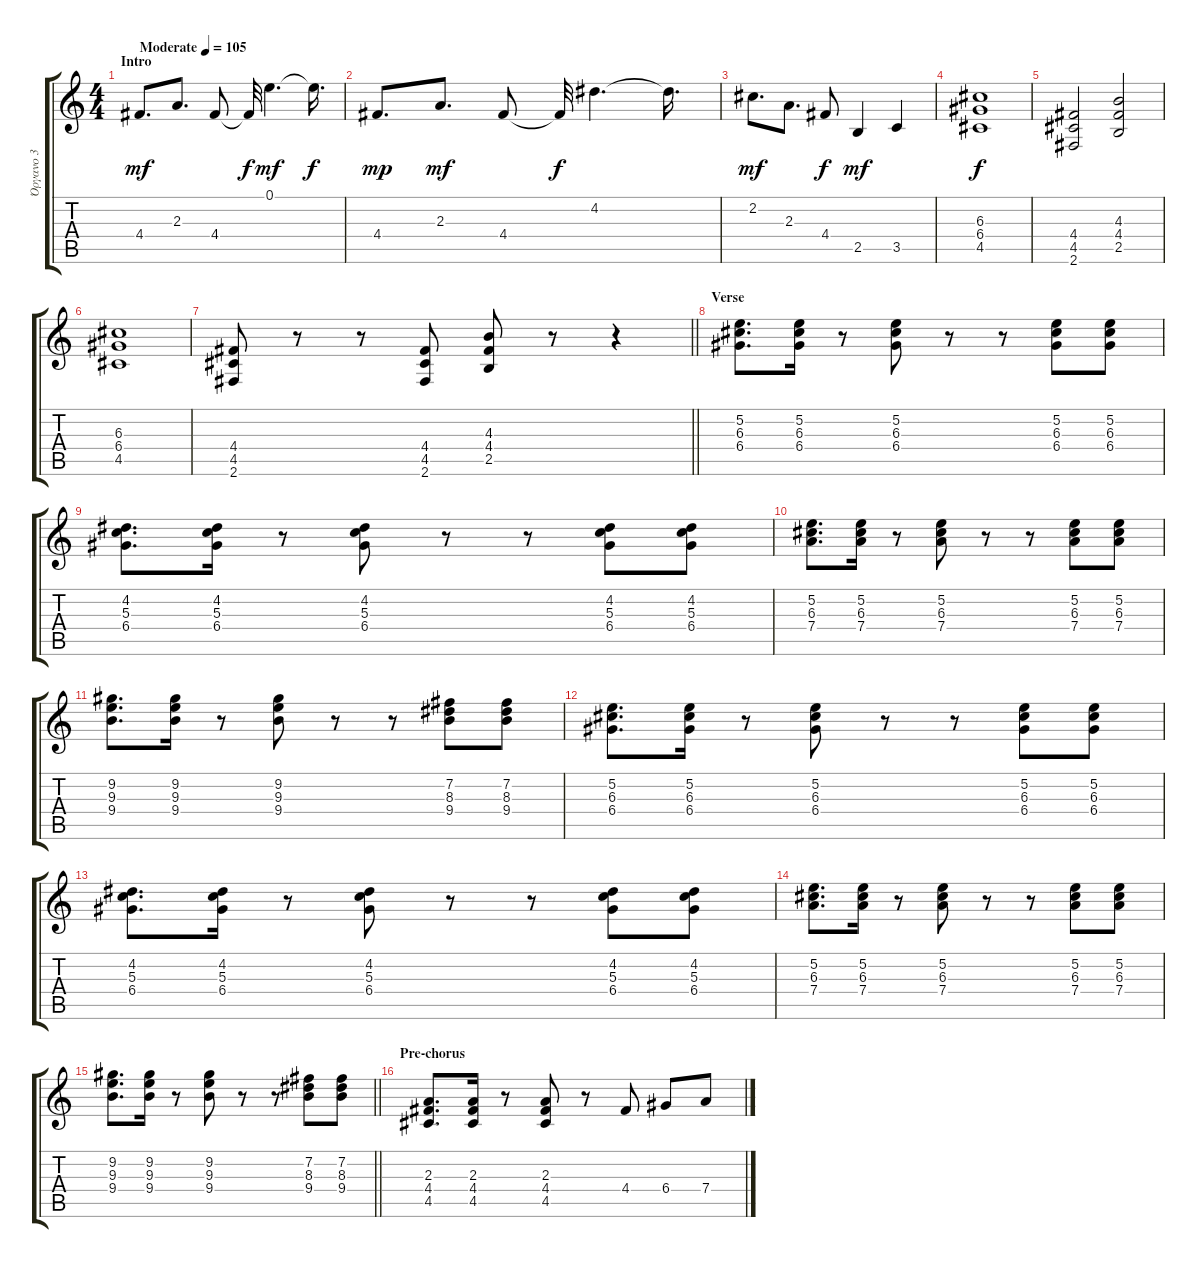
\track ("Όργανο 3" "Όργανο 3") {instrument overdrivenguitar}
\staff {score tabs}
\tuning (E4 B3 G3 D3 A2 E2) {hide}
\ts (4 4)
\section ("" "Intro")
\tempo (105 "Moderate")
\clef g2
\ks c
4.4.8{d dy mf instrument overdrivenguitar} 2.3.8{d} 4.4.8 4.4{t}.32{dy f} 0.1.4{d dy mf} 0.1{t}.16{d dy f} |
4.4.8{d dy mp} 2.3.8{d dy mf} 4.4.8 4.4{t}.32{dy f} 4.2.4{d} 4.2{t}.16{d} |
2.2.8{d dy mf} 2.3.8{d} 4.4.8{dy f} 2.5.4{dy mf} 3.5.4 |
(6.3 6.4 4.5).1{dy f} |
(4.4 4.5 2.6).2 (4.3 4.4 2.5).2 |
(6.3 6.4 4.5).1 |
\barLineRight lightlight
(4.4 4.5 2.6).8 r.8 r.8 (4.4 4.5 2.6).8 (4.3 4.4 2.5).8 r.8 r.4 |
\section ("" "Verse")
(5.2 6.3 6.4).8{d} (5.2 6.3 6.4).16 r.8 (5.2 6.3 6.4).8 r.8 r.8 (5.2 6.3 6.4).8 (5.2 6.3 6.4).8 |
(4.2 5.3 6.4).8{d} (4.2 5.3 6.4).16 r.8 (4.2 5.3 6.4).8 r.8 r.8 (4.2 5.3 6.4).8 (4.2 5.3 6.4).8 |
(5.2 6.3 7.4).8{d} (5.2 6.3 7.4).16 r.8 (5.2 6.3 7.4).8 r.8 r.8 (5.2 6.3 7.4).8 (5.2 6.3 7.4).8 |
(9.2 9.3 9.4).8{d} (9.2 9.3 9.4).16 r.8 (9.2 9.3 9.4).8 r.8 r.8 (7.2 8.3 9.4).8 (7.2 8.3 9.4).8 |
(5.2 6.3 6.4).8{d} (5.2 6.3 6.4).16 r.8 (5.2 6.3 6.4).8 r.8 r.8 (5.2 6.3 6.4).8 (5.2 6.3 6.4).8 |
(4.2 5.3 6.4).8{d} (4.2 5.3 6.4).16 r.8 (4.2 5.3 6.4).8 r.8 r.8 (4.2 5.3 6.4).8 (4.2 5.3 6.4).8 |
(5.2 6.3 7.4).8{d} (5.2 6.3 7.4).16 r.8 (5.2 6.3 7.4).8 r.8 r.8 (5.2 6.3 7.4).8 (5.2 6.3 7.4).8 |
\barLineRight lightlight
(9.2 9.3 9.4).8{d} (9.2 9.3 9.4).16 r.8 (9.2 9.3 9.4).8 r.8 r.8 (7.2 8.3 9.4).8 (7.2 8.3 9.4).8 |
\section ("" "Pre-chorus")
(2.3 4.4 4.5).8{d} (2.3 4.4 4.5).16 r.8 (2.3 4.4 4.5).8 r.8 4.4.8 6.4.8 7.4.8
